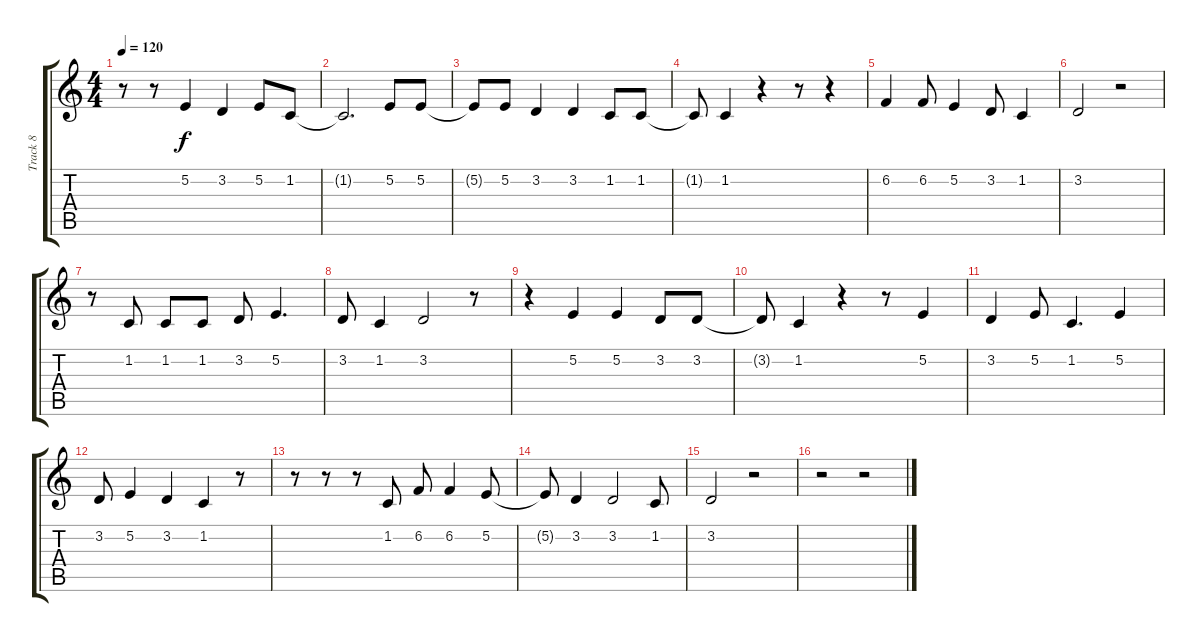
\track ("Track 8" "Track 8") {instrument clarinet}
\staff {score tabs}
\tuning (E4 B3 G3 D3 A2 E2) {hide}
\ts (4 4)
\tempo 120
\clef g2
\ks c
r.8{dy f} r.8 5.2.4 3.2.4 5.2.8 1.2.8 |
1.2{t}.2{d} 5.2.8 5.2.8 |
5.2{t}.8 5.2.8 3.2.4 3.2.4 1.2.8 1.2.8 |
1.2{t}.8 1.2.4 r.4 r.8 r.4 |
6.2.4 6.2.8 5.2.4 3.2.8 1.2.4 |
3.2.2 r.2 |
r.8 1.2.8 1.2.8 1.2.8 3.2.8 5.2.4{d} |
3.2.8 1.2.4 3.2.2 r.8 |
r.4 5.2.4 5.2.4 3.2.8 3.2.8 |
3.2{t}.8 1.2.4 r.4 r.8 5.2.4 |
3.2.4 5.2.8 1.2.4{d} 5.2.4 |
3.2.8 5.2.4 3.2.4 1.2.4 r.8 |
r.8 r.8 r.8 1.2.8 6.2.8 6.2.4 5.2.8 |
5.2{t}.8 3.2.4 3.2.2 1.2.8 |
3.2.2 r.2 |
r.2 r.2
